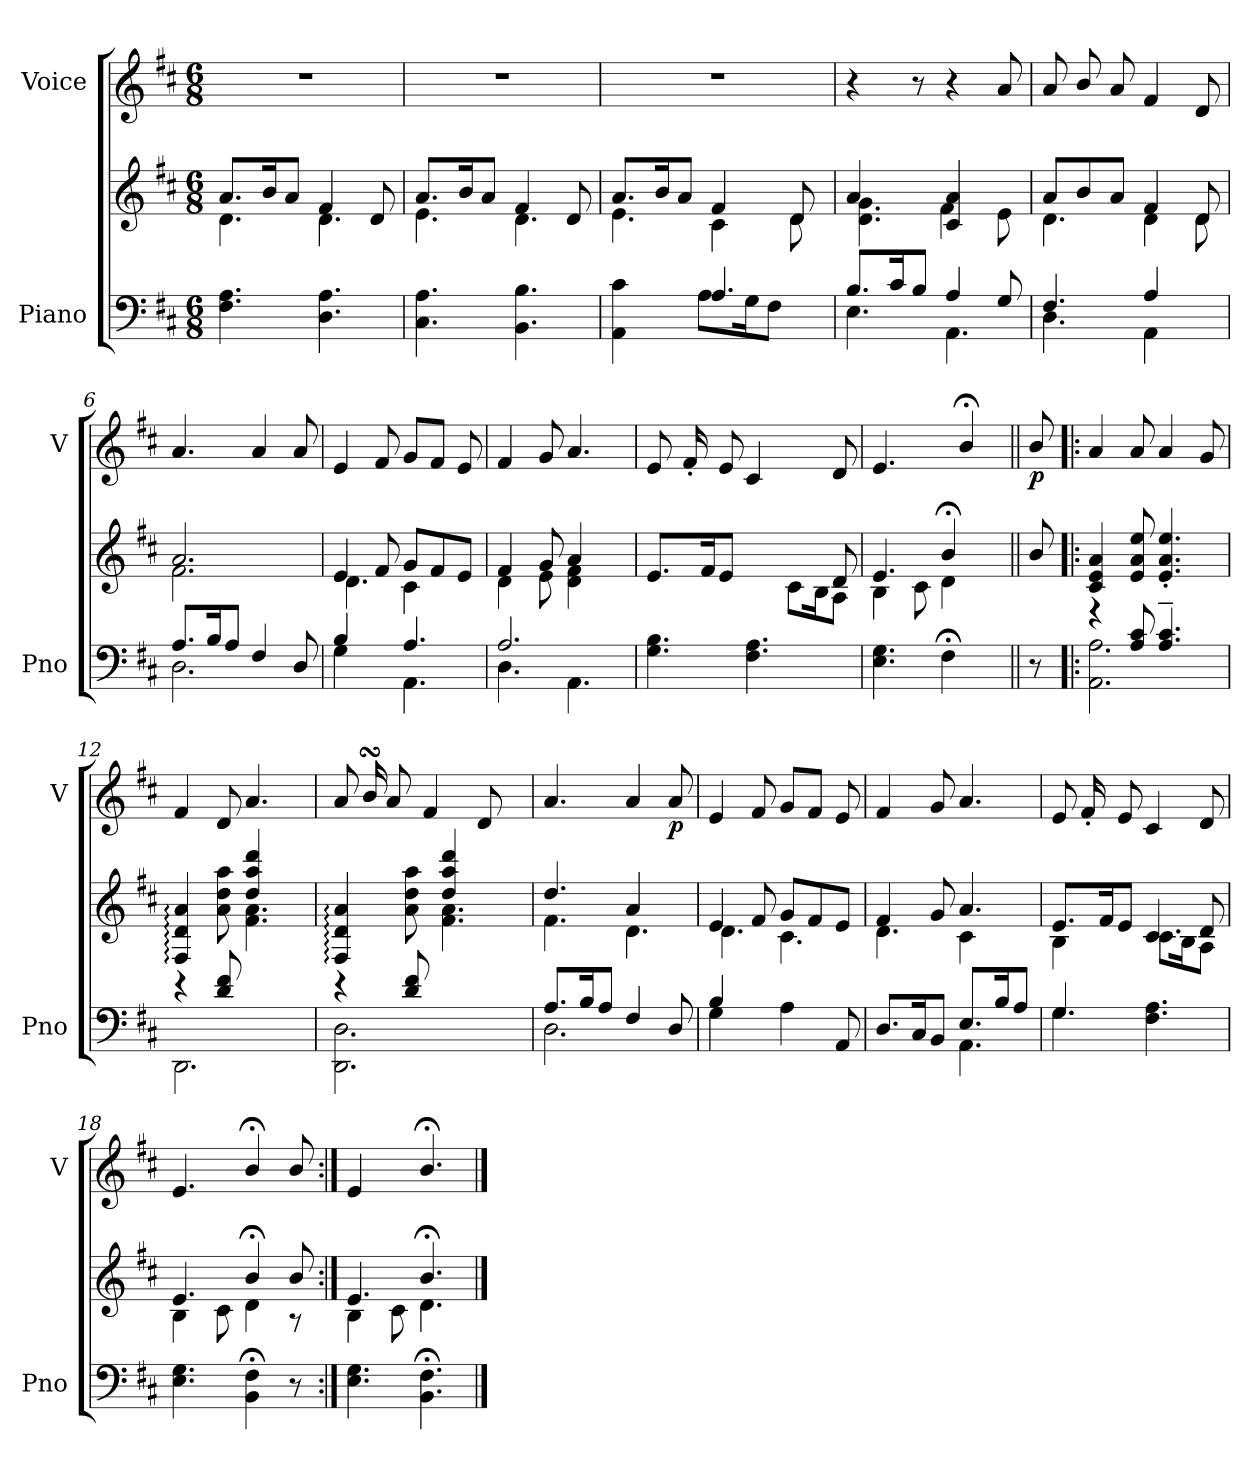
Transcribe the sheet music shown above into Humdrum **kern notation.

**kern	**kern	**kern	**dynam
*part2	*part2	*part1	*part1
*staff3	*staff2	*staff1	*staff1
*I"Piano	*	*I"Voice	*
*I'Pno	*	*I'V	*
*clefF4	*clefG2	*clefG2	*
*k[f#c#]	*k[f#c#]	*k[f#c#]	*
*M6/8	*M6/8	*M6/8	*
=1	=1	=1	=1
*	*^	*	*
4.F#\ 4.A\	8.a/L	4.d\	2.r	.
.	16b/K	.	.	.
.	8a/J	.	.	.
4.D\ 4.A\	4f#/	4.d\	.	.
.	8d/	.	.	.
=2	=2	=2	=2	=2
4.C#\ 4.A\	8.a/L	4.e\	2.r	.
.	16b/K	.	.	.
.	8a/J	.	.	.
4.BB\ 4.B\	4f#/	4.d\	.	.
.	8d/	.	.	.
=3	=3	=3	=3	=3
*^	*	*	*	*
4AA\ 4c#\	4.ryy	8.a/L	4.e\	2.r	.
.	.	16b/K	.	.	.
8ryy	.	8a/J	.	.	.
4.A/	8A\L	4f#/	4c#\	.	.
.	16G\K	.	.	.	.
.	8F#\J	.	.	.	.
.	.	8d/	8d\	.	.
.	16ryy	.	.	.	.
=4	=4	=4	=4	=4	=4
8.B/L	4.E\	4a/	4.d\ 4.g\	4r	.
16c#/K	.	.	.	.	.
8B/J	.	8ryy	.	8r	.
4A/	4.AA\	4c#/ 4a/	4f#\	4r	.
8G/	.	8ryy	8e\	8a/	.
!!LO:LB:g=z
=5	=5	=5	=5	=5	=5
4.F#/	4.D\	8a/L	4.d\	8a/	.
.	.	8b/	.	8b/	.
.	.	8a/J	.	8a/	.
4A/	4AA\	4f#/	4d\	4f#/	.
8ryy	8ryy	8d/	8d\	8d/	.
=6	=6	=6	=6	=6	=6
8.A/L	2.D\	2.a/	2.f#\	4.a/	.
16B/K	.	.	.	.	.
8A/J	.	.	.	.	.
4F#/	.	.	.	4a/	.
8D/	.	.	.	8a/	.
=7	=7	=7	=7	=7	=7
4B/	4G\	4e/	4.d\	4e/	.
8ryy	8ryy	8f#/	.	8f#/	.
4.A/	4.AA\	8g/L	4c#\	8g/L	.
.	.	8f#/	.	8f#/J	.
.	.	8e/J	8ryy	8e/	.
!!LO:LB:g=z
=8	=8	=8	=8	=8	=8
2.A/	4.D\	4f#/	4d\	4f#/	.
.	.	8g/	8e\	8g/	.
.	4.AA\	4a/	4d\ 4f#\	4.a/	.
.	.	8ryy	8ryy	.	.
*v	*v	*	*	*	*
=9	=9	=9	=9	=9
4.G\ 4.B\	8.e/L	16ryy	8e/	.
*	*v	*v	*	*
.	.	16f#'/	.
.	16f#/K	16ryy	.
.	8e/J	8e/	.
4.F#\ 4.A\	4ryy	4c#/	.
.	8c#\L	8ryy	.
8.ryy	16B\K	16ryy	.
*	*^	*	*
.	8A\J	8d/	8d/	.
=10	=10	=10	=10	=10
4.E\ 4.G\	4.e/	4B\	4.e/	.
.	.	8c#\	.	.
4F#;<\	4b;</	4d\	16ryy	.
.	.	.	4b;</	.
16ryy	16ryy	16ryy	.	.
!!LO:PB:g=z
=10X1||	=10X1||	=10X1||	=10X1||	=10X1||
!	!	!	!	!LO:DY:b
*	*v	*v	*	*
8r	8b/	8b/	p
=11!|:	=11!|:	=11!|:	=11!|:
*^	*	*	*
4r	2.AA\ 2.A\	4c#/ 4e/ 4a/	4a/	.
8A/ 8c#/	.	8e/ 8a/ 8ee/	8a/	.
4.A/~ 4.c#/~	.	4.e/' 4.a/' 4.ee/'	4a/	.
.	.	.	8g/	.
=12	=12	=12	=12	=12
*	*	*^	*	*
4r	2.DD\	4F#/:: 4d/:: 4a/::	4.ryy	4f#/	.
8d/ 8f#/	.	8a\ 8dd\ 8aa\	.	8d/	.
4.ryy	.	4.f#\ 4.a\	4dd/ 4aa/ 4ddd/	4.a/	.
.	.	.	8ryy	.	.
=13	=13	=13	=13	=13	=13
4r	2.DD\ 2.D\	4F#/:: 4d/:: 4a/::	4.ryy	8a/	.
.	.	.	.	16bsSSS/	.
.	.	.	.	8a/	.
8d/ 8f#/	.	8a\ 8dd\ 8aa\	.	.	.
.	.	.	.	4f#/	.
4.ryy	.	4.f#\ 4.a\	4dd/ 4aa/ 4ddd/	.	.
.	.	.	.	8d/	.
.	.	.	8ryy	.	.
.	.	.	.	16ryy	.
!!LO:LB:g=z
=14	=14	=14	=14	=14	=14
8.A/L	2.D\	4.dd/	4.f#\	4.a/	.
16B/K	.	.	.	.	.
8A/J	.	.	.	.	.
4F#/	.	4a/	4.d\	4a/	.
!	!	!	!	!	!LO:DY:b
8D/	.	8ryy	.	8a/	p
=15	=15	=15	=15	=15	=15
4B/	4G\	4e/	4.d\	4e/	.
8ryy	2ryy	8f#/	.	8f#/	.
4A\	.	8g/L	4.c#\	8g/L	.
.	.	8f#/	.	8f#/J	.
8AA/	.	8e/J	.	8e/	.
=16	=16	=16	=16	=16	=16
8.D/L	4.ryy	4f#/	4.d\	4f#/	.
16C#/K	.	.	.	.	.
8BB/J	.	8g/	.	8g/	.
8.E/L	4.AA\	4.a/	4c#\	4.a/	.
16B/K	.	.	.	.	.
8A/J	.	.	8ryy	.	.
!!LO:LB:g=z
=17	=17	=17	=17	=17	=17
4.G/	4.G\	8.e/L	4B\	8e/	.
.	.	.	.	16f#'/	.
.	.	16f#/K	.	16ryy	.
.	.	8e/J	8ryy	8e/	.
4.ryy	4.F#\ 4.A\	4c#/	8.c#\L	4c#/	.
.	.	.	16B\K	.	.
.	.	8d/	8A\J	8d/	.
*v	*v	*	*	*	*
=18	=18	=18	=18	=18
4.E\ 4.G\	4.e/	4B\	4.e/	.
.	.	8c#\	.	.
4BB\;< 4F#\;<	4b;</	4d\	4b;</	.
8r	8b/	8r	8b/	.
=19:|!	=19:|!	=19:|!	=19:|!	=19:|!
4.E\ 4.G\	4.e/	4B\	4e/	.
.	.	8c#\	8ryy	.
4.BB\;< 4.F#\;<	4.b;</	4.d\	4.b;</	.
*	*v	*v	*	*
==	==	==	==
*-	*-	*-	*-
